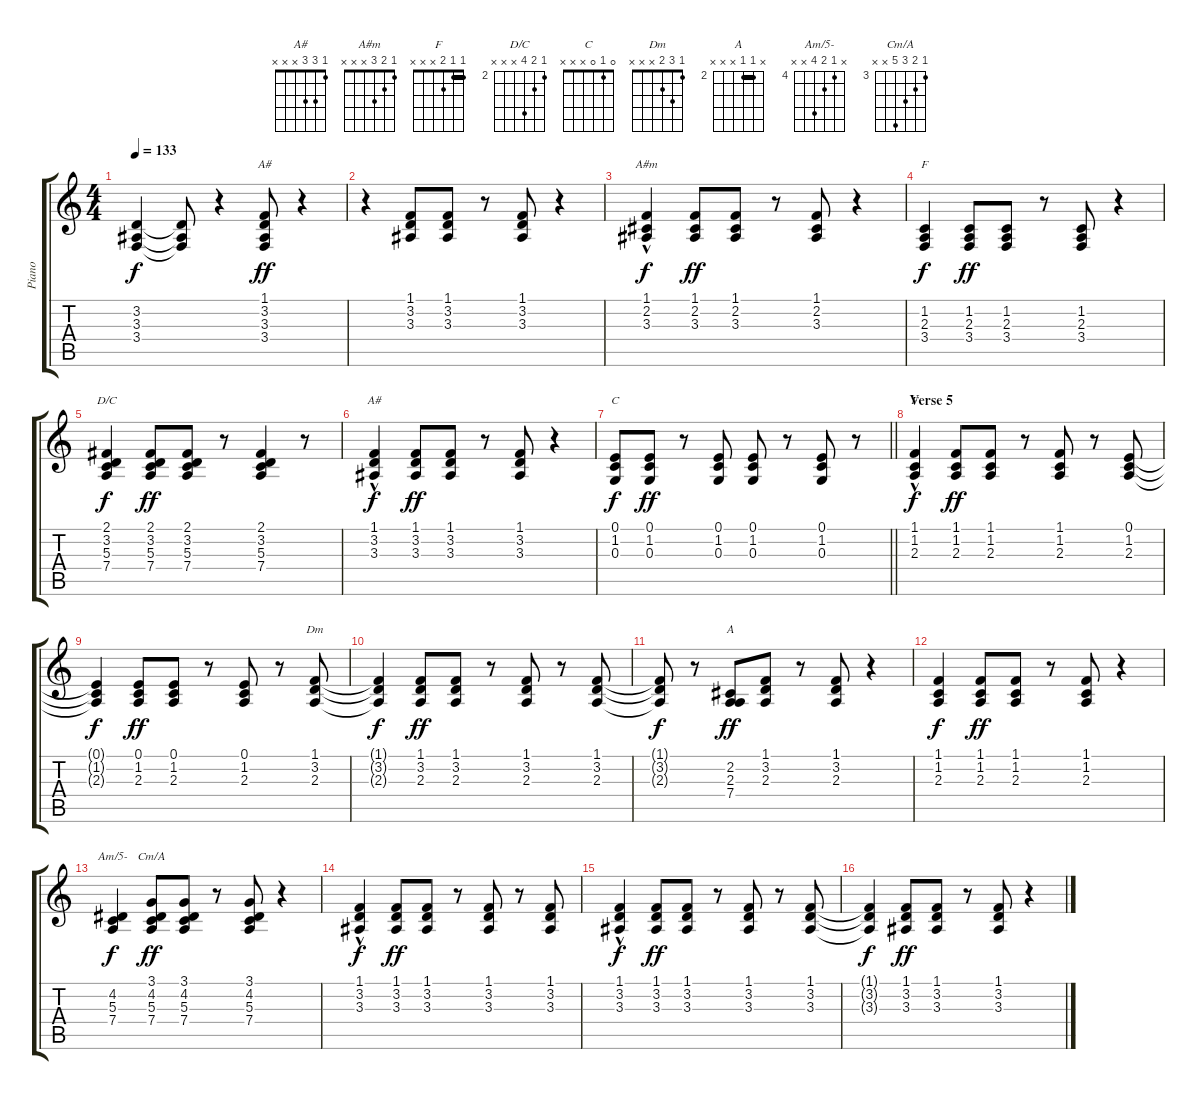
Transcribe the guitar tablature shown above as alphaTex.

\track ("Piano   " "Piano   ") {instrument electricgrandpiano}
\staff {score tabs}
\tuning (E4 B3 G3 D3 A2 E2) {hide}
\chord ("A#" 1 3 3 3 x x)
\chord ("A#m" 1 2 3 x x x)
\chord ("F" x 1 2 3 x x)
\chord ("D/C" 2 3 5 x x x) {firstfret 2}
\chord ("A#" 1 3 3 x x x)
\chord ("C" 0 1 0 x x x)
\chord ("F" 1 1 2 x x x) {barre 1}
\chord ("Dm" 1 3 2 x x x)
\chord ("A" x 2 2 x x x) {firstfret 2 barre 2}
\chord ("Am/5-" x 4 5 7 x x) {firstfret 4}
\chord ("Cm/A" 3 4 5 7 x x) {firstfret 3}
\ts (4 4)
\tempo 133
\clef g2
\ks c
(3.2{t} 3.3{t} 3.4{t}).4{dy f} (3.2{t} 3.3{t} 3.4{t}).8 r.4 (1.1 3.2 3.3 3.4).8{ch "A#" dy ff} r.4 |
r.4 (1.1 3.2 3.3).8 (1.1 3.2 3.3).8 r.8 (1.1 3.2 3.3).8 r.4 |
(1.1{hac} 2.2 3.3{hac}).4{ch "A#m" dy f} (1.1 2.2 3.3).8{dy ff} (1.1 2.2 3.3).8 r.8 (1.1 2.2 3.3).8 r.4 |
(1.2 2.3 3.4).4{ch "F" dy f} (1.2 2.3 3.4).8{dy ff} (1.2 2.3 3.4).8 r.8 (1.2 2.3 3.4).8 r.4 |
(2.1 3.2 5.3 7.4).4{ch "D/C" dy f} (2.1 3.2 5.3 7.4).8{dy ff} (2.1 3.2 5.3 7.4).8 r.8 (2.1 3.2 5.3 7.4).4 r.8 |
(1.1 3.2 3.3{hac}).4{ch "A#" dy f} (1.1 3.2 3.3).8{dy ff} (1.1 3.2 3.3).8 r.8 (1.1 3.2 3.3).8 r.4 |
\barLineRight lightlight
(0.1 1.2 0.3).8{ch "C" dy f} (0.1 1.2 0.3).8{dy ff} r.8 (0.1 1.2 0.3).8 (0.1 1.2 0.3).8 r.8 (0.1 1.2 0.3).8 r.8 |
\section ("" "Verse 5")
(1.1{hac} 1.2{hac} 2.3).4{ch "F" dy f} (1.1 1.2 2.3).8{dy ff} (1.1 1.2 2.3).8 r.8 (1.1 1.2 2.3).8 r.8 (0.1 1.2 2.3).8 |
(0.1{t} 1.2{t} 2.3{t}).4{dy f} (0.1 1.2 2.3).8{dy ff} (0.1 1.2 2.3).8 r.8 (0.1 1.2 2.3).8 r.8 (1.1 3.2 2.3).8{ch "Dm"} |
(1.1{t} 3.2{t} 2.3{t}).4{dy f} (1.1 3.2 2.3).8{dy ff} (1.1 3.2 2.3).8 r.8 (1.1 3.2 2.3).8 r.8 (1.1 3.2 2.3).8 |
(1.1{t} 3.2{t} 2.3{t}).8{dy f} r.8 (2.2 2.3 7.4).8{ch "A" dy ff} (1.1 3.2 2.3).8 r.8 (1.1 3.2 2.3).8 r.4 |
(1.1 1.2 2.3).4{dy f} (1.1 1.2 2.3).8{dy ff} (1.1 1.2 2.3).8 r.8 (1.1 1.2 2.3).8 r.4 |
(4.2 5.3 7.4).4{ch "Am/5-" dy f} (3.1 4.2 5.3 7.4).8{ch "Cm/A" dy ff} (3.1 4.2 5.3 7.4).8 r.8 (3.1 4.2 5.3 7.4).8 r.4 |
(1.1 3.2{hac} 3.3).4{dy f} (1.1 3.2 3.3).8{dy ff} (1.1 3.2 3.3).8 r.8 (1.1 3.2 3.3).8 r.8 (1.1 3.2 3.3).8 |
(1.1 3.2{hac} 3.3).4{dy f} (1.1 3.2 3.3).8{dy ff} (1.1 3.2 3.3).8 r.8 (1.1 3.2 3.3).8 r.8 (1.1 3.2 3.3).8 |
(1.1{t} 3.2{t} 3.3{t}).4{dy f} (1.1 3.2 3.3).8{dy ff} (1.1 3.2 3.3).8 r.8 (1.1 3.2 3.3).8 r.4
